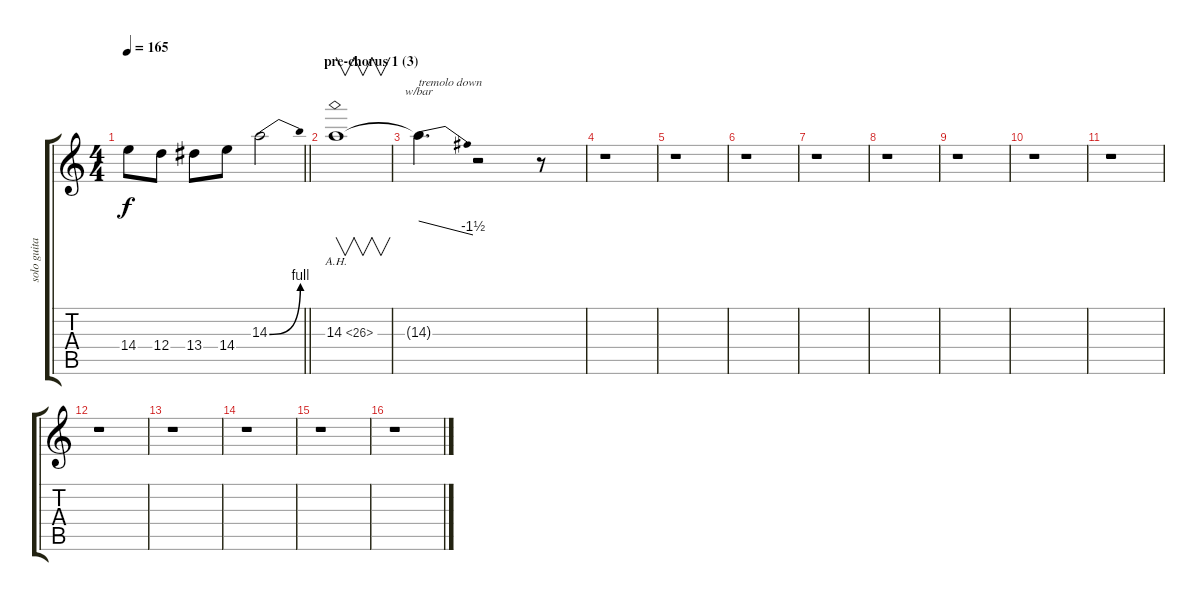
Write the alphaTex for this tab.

\track ("solo guitars" "solo guita") {instrument distortionguitar}
\staff {score tabs}
\tuning (E4 B3 G3 D3 A2 E2) {hide}
\ts (4 4)
\tempo 165
\clef g2
\barLineRight lightlight
\ks c
14.4.8{dy f} 12.4.8 13.4.8 14.4.8 14.3{be (bend 0 0 60 4)}.2 |
\section ("" "pre-chorus 1 (3)")
14.3{ah 12}.1{v} |
14.3{t}.4{d tbe (dive default 0 0 60 -6) txt "tremolo down"} r.2 r.8 |
r.1 |
r.1 |
r.1 |
r.1 |
r.1 |
r.1 |
r.1 |
r.1 |
r.1 |
r.1 |
r.1 |
r.1 |
r.1
